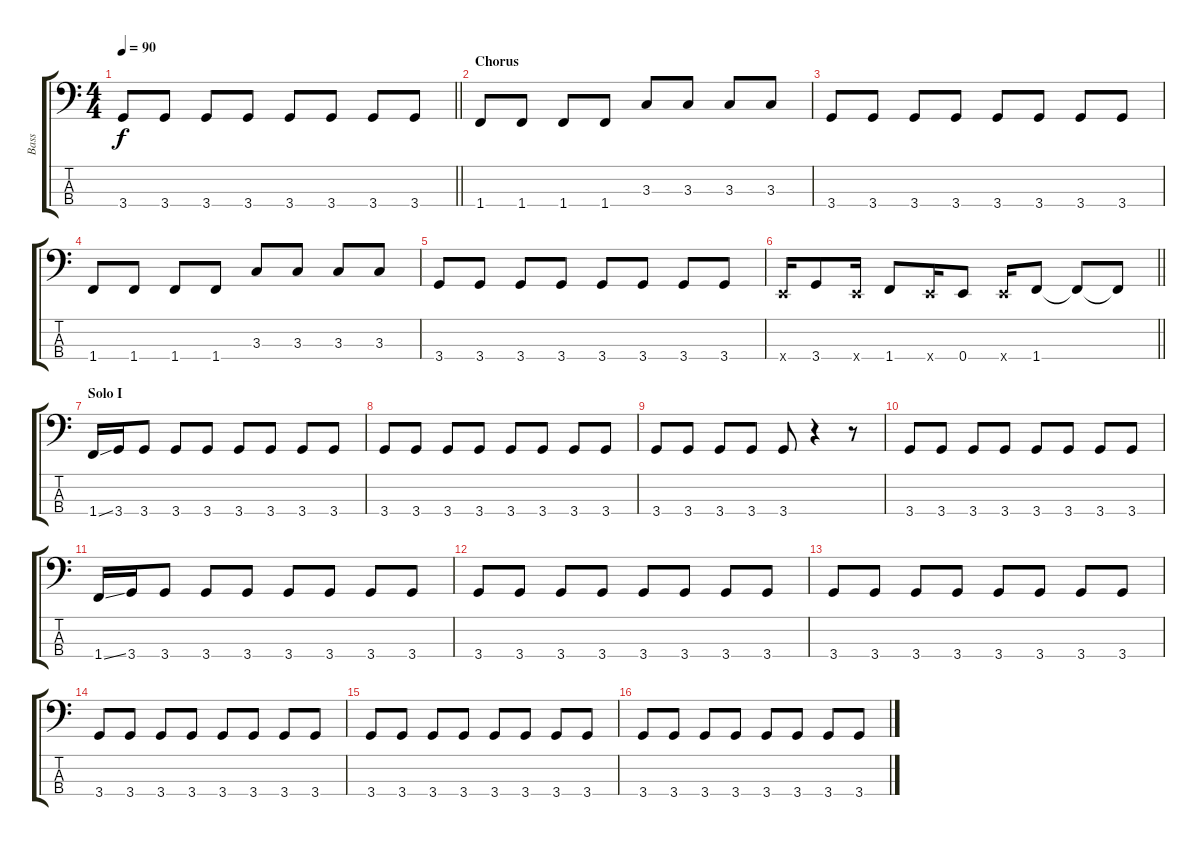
\track ("Bass" "Bass") {instrument electricbassfinger}
\staff {score tabs}
\tuning (G2 D2 A1 E1) {hide}
\ts (4 4)
\tempo 90
\clef f4
\barLineRight lightlight
\ks c
3.4.8{dy f} 3.4.8 3.4.8 3.4.8 3.4.8 3.4.8 3.4.8 3.4.8 |
\section ("" "Chorus")
1.4.8 1.4.8 1.4.8 1.4.8 3.3.8 3.3.8 3.3.8 3.3.8 |
3.4.8 3.4.8 3.4.8 3.4.8 3.4.8 3.4.8 3.4.8 3.4.8 |
1.4.8 1.4.8 1.4.8 1.4.8 3.3.8 3.3.8 3.3.8 3.3.8 |
3.4.8 3.4.8 3.4.8 3.4.8 3.4.8 3.4.8 3.4.8 3.4.8 |
\barLineRight lightlight
0.4{x}.16 3.4.8 0.4{x}.16 1.4.8 0.4{x}.16 0.4.8 0.4{x}.16 1.4.8 1.4{t}.8 1.4{t}.8 |
\section ("" "Solo I")
1.4{ss}.16 3.4.16 3.4.8 3.4.8 3.4.8 3.4.8 3.4.8 3.4.8 3.4.8 |
3.4.8 3.4.8 3.4.8 3.4.8 3.4.8 3.4.8 3.4.8 3.4.8 |
3.4.8 3.4.8 3.4.8 3.4.8 3.4.8 r.4 r.8 |
3.4.8 3.4.8 3.4.8 3.4.8 3.4.8 3.4.8 3.4.8 3.4.8 |
1.4{ss}.16 3.4.16 3.4.8 3.4.8 3.4.8 3.4.8 3.4.8 3.4.8 3.4.8 |
3.4.8 3.4.8 3.4.8 3.4.8 3.4.8 3.4.8 3.4.8 3.4.8 |
3.4.8 3.4.8 3.4.8 3.4.8 3.4.8 3.4.8 3.4.8 3.4.8 |
3.4.8 3.4.8 3.4.8 3.4.8 3.4.8 3.4.8 3.4.8 3.4.8 |
3.4.8 3.4.8 3.4.8 3.4.8 3.4.8 3.4.8 3.4.8 3.4.8 |
3.4.8 3.4.8 3.4.8 3.4.8 3.4.8 3.4.8 3.4.8 3.4.8
